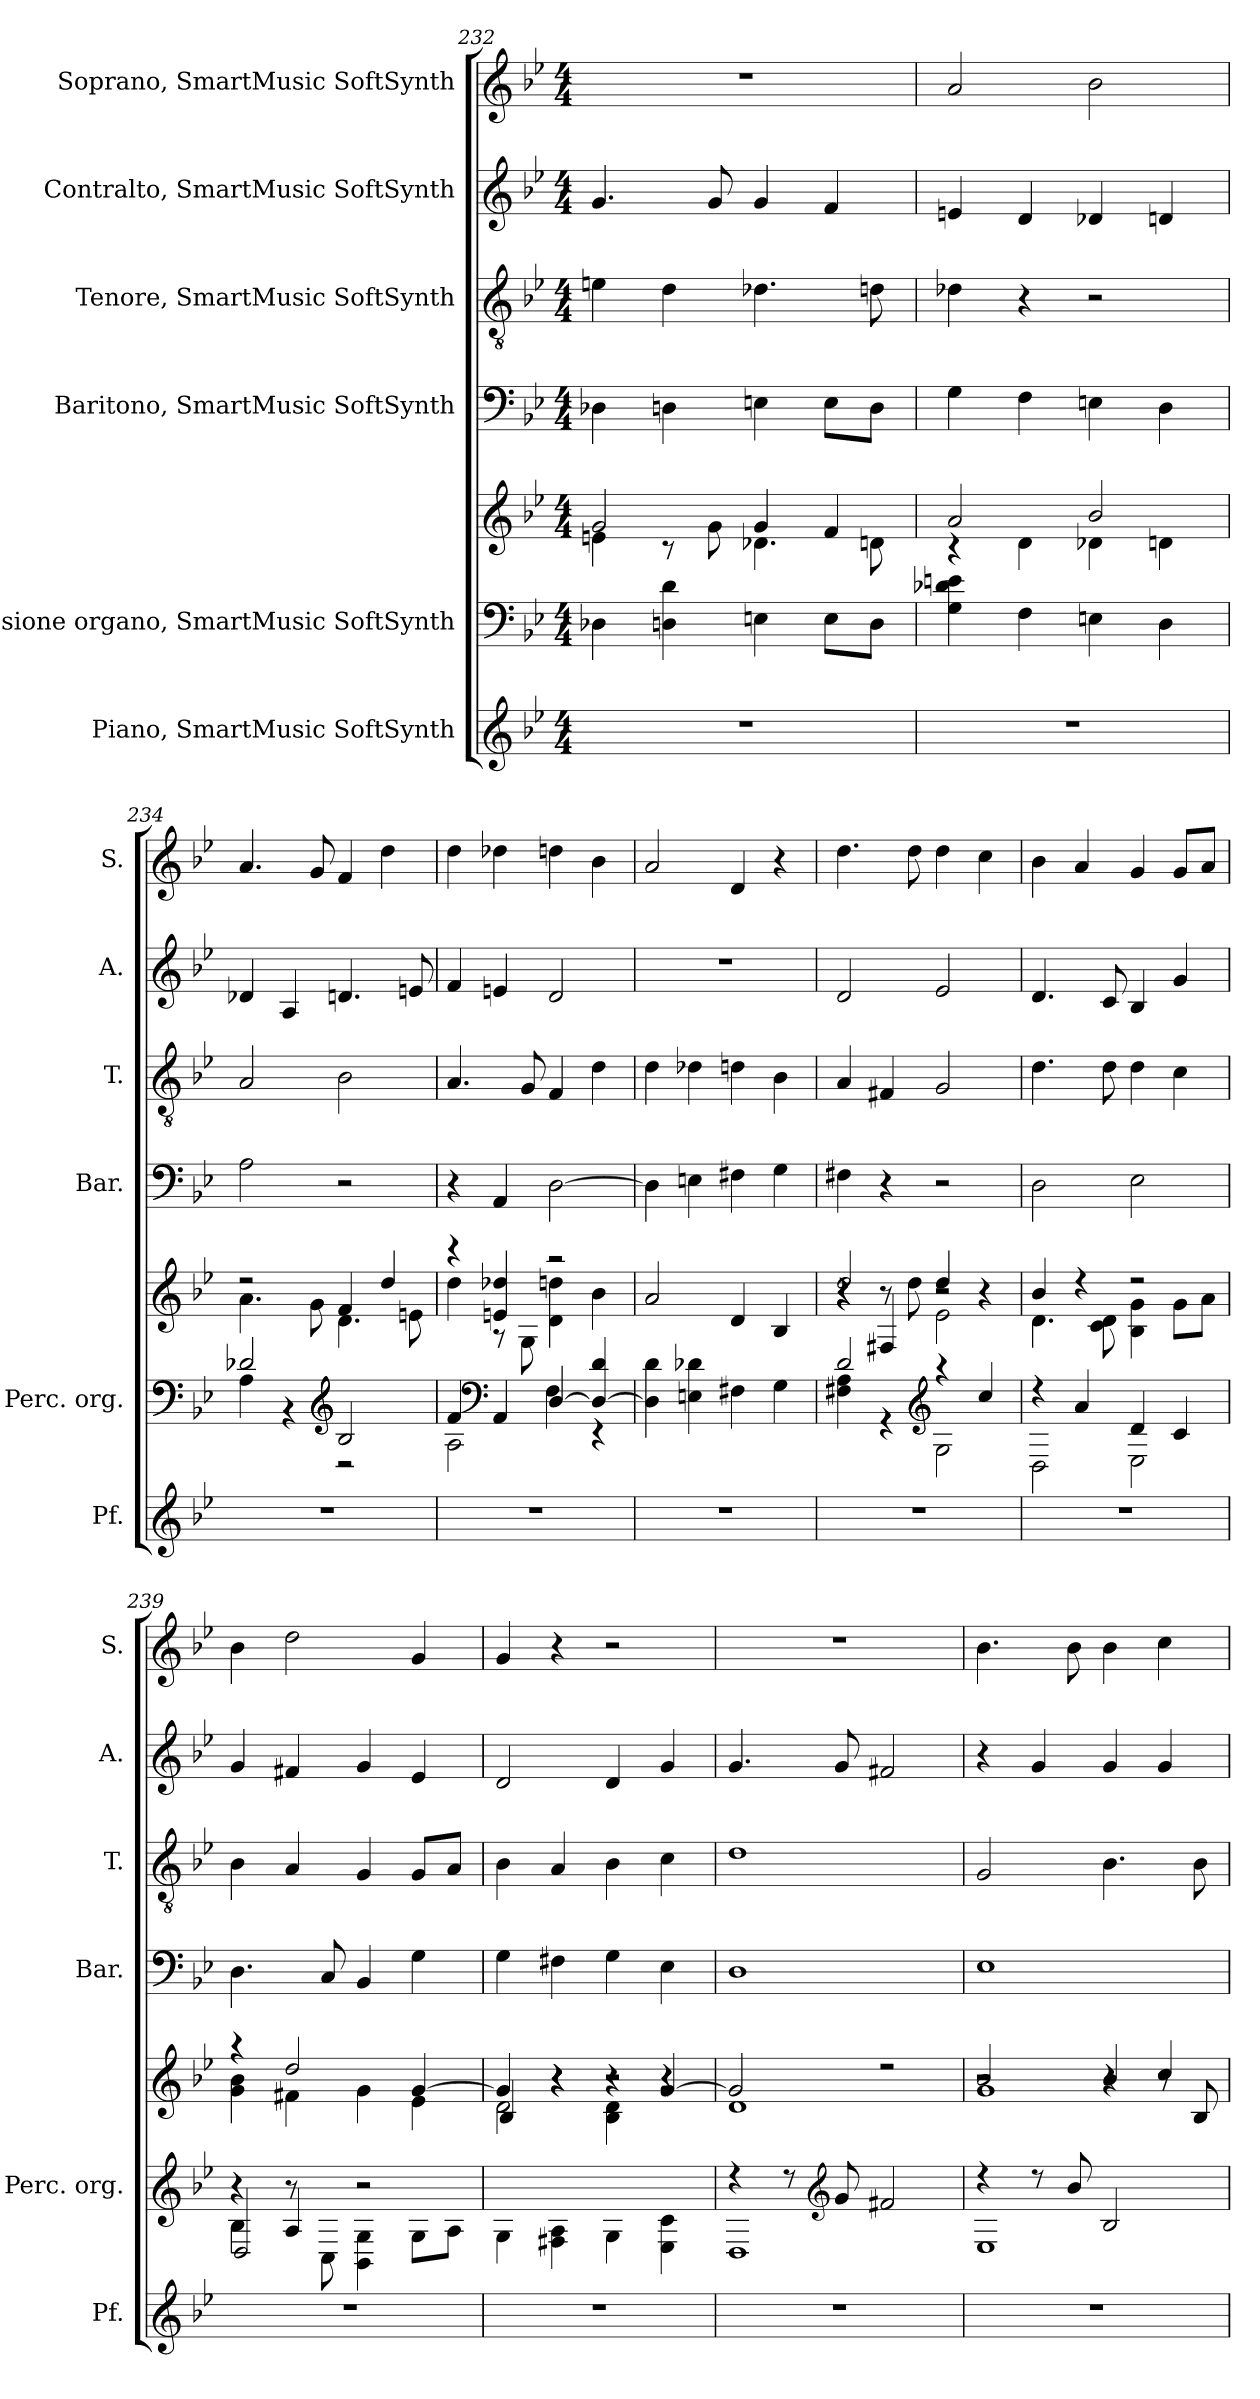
**kern	**kern	**kern	**kern	**kern	**kern	**kern
*part6	*part5	*part5	*part4	*part3	*part2	*part1
*staff7	*staff6	*staff5	*staff4	*staff3	*staff2	*staff1
*I"Piano, SmartMusic SoftSynth	*I"Percussione organo, SmartMusic SoftSynth	*	*I"Baritono, SmartMusic SoftSynth	*I"Tenore, SmartMusic SoftSynth	*I"Contralto, SmartMusic SoftSynth	*I"Soprano, SmartMusic SoftSynth
*I'Pf.	*I'Perc. org.	*	*I'Bar.	*I'T.	*I'A.	*I'S.
*clefG2	*clefF4	*clefG2	*clefF4	*clefGv2	*clefG2	*clefG2
*k[b-e-]	*k[b-e-]	*k[b-e-]	*k[b-e-]	*k[b-e-]	*k[b-e-]	*k[b-e-]
*M4/4	*M4/4	*M4/4	*M4/4	*M4/4	*M4/4	*M4/4
=232	=232	=232	=232	=232	=232	=232
*	*	*^	*	*	*	*
1r	4D-X\	2g/	4en\	4D-X\	4en\	4.g/	1r
.	4Dn\ 4d\	.	8r	4Dn\	4d\	.	.
.	.	.	8g\	.	.	8g/	.
.	4En\	4g/	4.d-X\	4En\	4.d-X\	4g/	.
.	8E\L	4f/	.	8E\L	.	4f/	.
.	8D\J	.	8dn\	8D\J	8dn\	.	.
=233	=233	=233	=233	=233	=233	=233	=233
1r	4G\ 4d-X\ 4en\	2a/	4r	4G\	4d-X\	4en/	2a/
.	4F\	.	4d\	4F\	4r	4d/	.
.	4En\	2b-/	4d-X\	4En\	2r	4d-X/	2b-\
.	4D\	.	4dn\	4D\	.	4dn/	.
=234	=234	=234	=234	=234	=234	=234	=234
*	*^	*	*	*	*	*	*
1r	2d-X/	4A\	2r	4.a\	2A\	2A/	4d-X/	4.a/
.	.	4r	.	.	.	.	4A/	.
.	.	.	.	8g\	.	.	.	8g/
*	*clefG2	*	*	*	*	*	*	*
.	2B-/	2r	4f/	4.d\	2r	2B-\	4.dn/	4f/
.	.	.	4dd/	.	.	.	.	4dd\
.	.	.	.	8en\	.	.	8en/	.
!!LO:PB:g=z
=235	=235	=235	=235	=235	=235	=235	=235	=235
1r	4f/	2A\	4r	4dd\	4r	4.A/	4f/	4dd\
*	*clefF4	*	*	*	*	*	*	*
.	4AA/	.	4en/ 4dd-X/	8r	4AA/	.	4en/	4dd-X\
.	.	.	.	8G\	.	8G/	.	.
.	[4D/	4F\	2r	4d\ 4ddn\	[2D\	4F/	2d/	4ddn\
.	4D/_ 4d/	4r	.	4b-\	.	4d\	.	4b-\
*	*v	*v	*	*	*	*	*	*
*	*	*v	*v	*	*	*	*
=236	=236	=236	=236	=236	=236	=236
1r	4D\] 4d\	2a/	4D\]	4d\	1r	2a/
.	4En\ 4d-X\	.	4En\	4d-X\	.	.
.	4F#X\	4d/	4F#X\	4dn\	.	4d/
.	4G\	4B-/	4G\	4B-\	.	4r
=237	=237	=237	=237	=237	=237	=237
*	*^	*^	*	*	*	*
*	*	*	*	*^	*	*	*	*
1r	2d/	4F#X\ 4A\	2dd/	4r	4r	4F#X\	4A/	2d/	4.dd\
.	.	4r	.	8r	4F#X/	4r	4F#X/	.	.
.	.	.	.	8dd\	.	.	.	.	8dd\
*	*clefG2	*	*	*	*	*	*	*	*
.	4r	2G\	4dd/	2e-\	2r	2r	2G/	2e-/	4dd\
.	4cc/	.	4r	.	.	.	.	.	4cc\
*	*	*	*	*v	*v	*	*	*	*
=238	=238	=238	=238	=238	=238	=238	=238	=238
1r	4r	2D\	4b-/	4.d\	2D\	4.d\	4.d/	4b-\
.	4a/	.	4r	.	.	.	.	4a/
.	.	.	.	8c\ 8d\	.	8d\	8c/	.
.	4d/	2E-\	2r	4B-\ 4g\	2E-\	4d\	4B-/	4g/
.	4c/	.	.	8g\L	.	4c\	4g/	8g/L
.	.	.	.	8a\J	.	.	.	8a/J
=239	=239	=239	=239	=239	=239	=239	=239	=239
*	*	*^	*	*	*	*	*	*
1r	4r	4B-\	2D/	4r	4g\ 4b-\	4.D\	4B-\	4g/	4b-\
.	4A/	8r	.	2dd/	4f#X\	.	4A/	4f#X/	2dd\
.	.	8C\	.	.	.	8C/	.	.	.
.	2r	4BB-\ 4G\	2r	.	4g\	4BB-/	4G/	4g/	.
.	.	8G\L	.	[4g/	4e-\	4G\	8G/L	4e-/	4g/
.	.	8A\J	.	.	.	.	8A/J	.	.
*	*v	*v	*v	*	*	*	*	*	*
!!LO:PB:g=z
=240	=240	=240	=240	=240	=240	=240	=240
*	*	*	*^	*	*	*	*
1r	4G\	4g/]	2d\	4B-/	4G\	4B-\	2d/	4g/
.	4F#X\ 4A\	4r	.	4r	4F#X\	4A/	.	4r
.	4G\	4r	4B-\ 4d\	2r	4G\	4B-\	4d/	2r
.	4E-\ 4c\	[4g/	4r	.	4E-\	4c\	4g/	.
*	*	*	*v	*v	*	*	*	*
=241	=241	=241	=241	=241	=241	=241	=241
*	*^	*	*	*	*	*	*
1r	4r	1D	2g/]	1d	1D	1d	4.g/	1r
.	8r	.	.	.	.	.	.	.
*	*clefG2	*	*	*	*	*	*	*
.	8g/	.	.	.	.	.	8g/	.
.	2f#X/	.	2r	.	.	.	2f#X/	.
=242	=242	=242	=242	=242	=242	=242	=242	=242
*	*	*	*	*^	*	*	*	*
1r	4r	1E-	2r	1g	2b-/	1E-	2G/	4r	4.b-\
.	8r	.	.	.	.	.	.	4g/	.
.	8b-/	.	.	.	.	.	.	.	8b-\
.	2B-/	.	4r	.	4b-/	.	4.B-\	4g/	4b-\
.	.	.	4cc/	.	8r	.	.	4g/	4cc\
.	.	.	.	.	8B-/	.	8B-\	.	.
*	*v	*v	*	*	*	*	*	*	*
*	*	*v	*v	*v	*	*	*	*
=	=	=	=	=	=	=
*-	*-	*-	*-	*-	*-	*-
